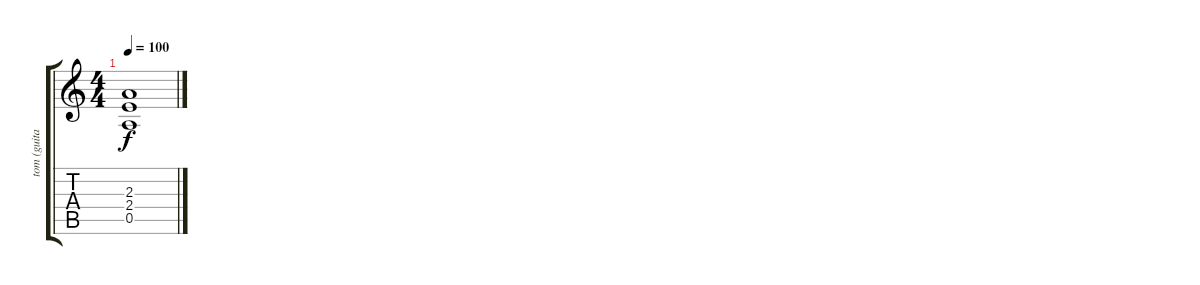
\track ("tom (guitar 1)" "tom (guita") {instrument distortionguitar}
\staff {score tabs}
\tuning (E4 B3 G3 D3 A2 E2) {hide}
\ts (4 4)
\tempo 100
\clef g2
\ks c
(2.3 2.4 0.5).1{dy f}
